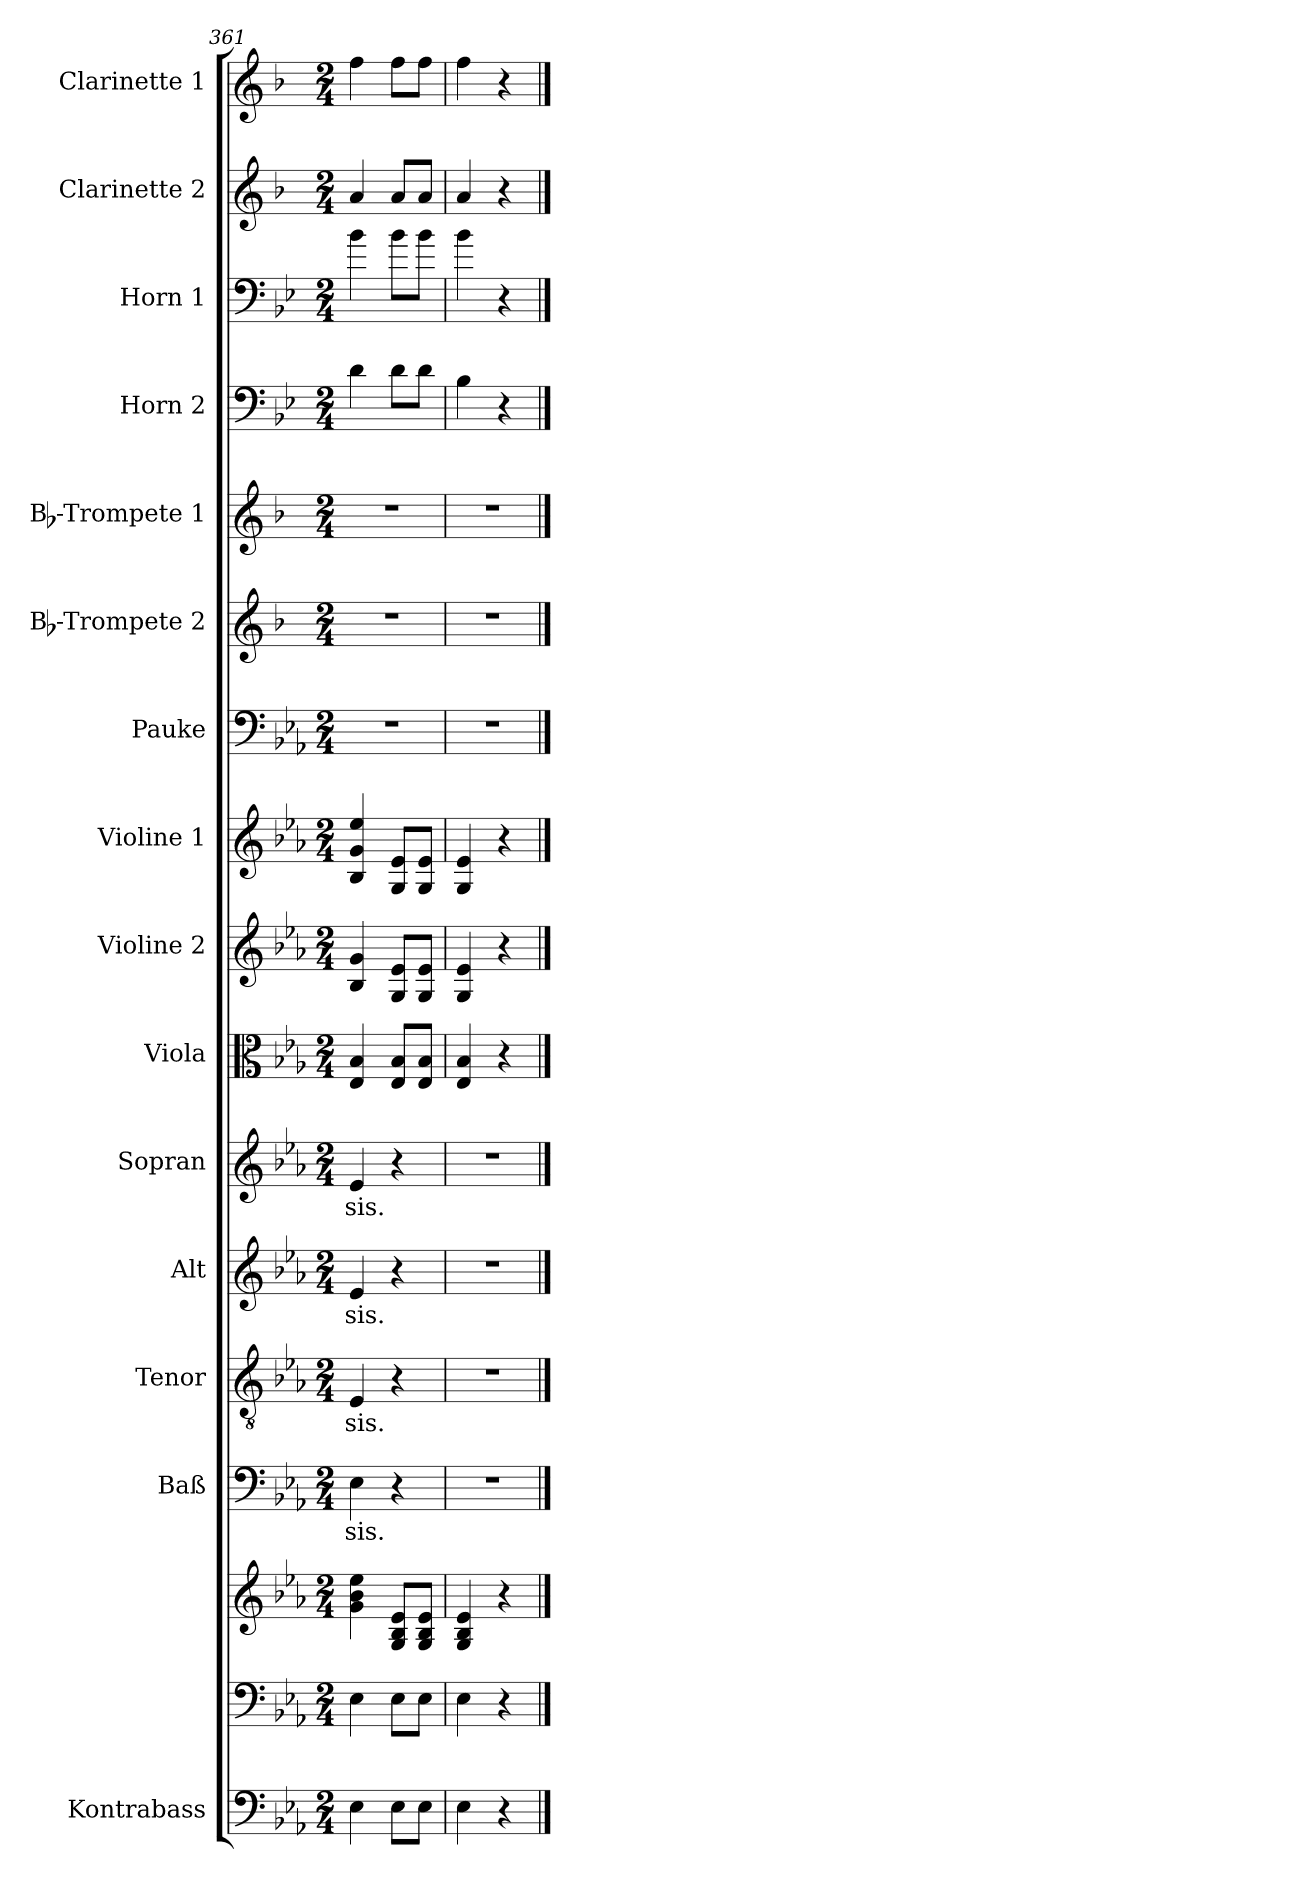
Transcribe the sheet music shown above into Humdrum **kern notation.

**kern	**kern	**kern	**kern	**text	**kern	**text	**kern	**text	**kern	**text	**kern	**kern	**kern	**kern	**kern	**kern	**kern	**kern	**kern	**kern
*part16	*part15	*part15	*part14	*part14	*part13	*part13	*part12	*part12	*part11	*part11	*part10	*part9	*part8	*part7	*part6	*part5	*part4	*part3	*part2	*part1
*staff17	*staff16	*staff15	*staff14	*staff14	*staff13	*staff13	*staff12	*staff12	*staff11	*staff11	*staff10	*staff9	*staff8	*staff7	*staff6	*staff5	*staff4	*staff3	*staff2	*staff1
*I"Kontrabass	*	*	*I"Baß	*	*I"Tenor	*	*I"Alt	*	*I"Sopran	*	*I"Viola	*I"Violine 2	*I"Violine 1	*I"Pauke	*I"Bb-Trompete 2	*I"Bb-Trompete 1	*I"Horn 2	*I"Horn 1	*I"Clarinette 2	*I"Clarinette 1
*I'Kb.	*	*	*I'Baß	*	*I'Ten	*	*I'Alt	*	*I'Sop	*	*I'Vla.	*I'Vln. 2	*I'Vln. 1	*I'Pk.	*I'Bb Trp. 2	*I'Bb Trp. 1	*I'Hrn. 2	*I'Hrn. 1	*I'Cl. 2	*I'Cl. 1
*clefF4	*clefF4	*clefG2	*clefF4	*	*clefGv2	*	*clefG2	*	*clefG2	*	*clefC3	*clefG2	*clefG2	*clefF4	*clefG2	*clefG2	*clefF4	*clefF4	*clefG2	*clefG2
*ITrd7c12	*	*	*	*	*	*	*	*	*	*	*	*	*	*	*ITrd1c2	*ITrd1c2	*ITrd4c7	*ITrd4c7	*ITrd1c2	*ITrd1c2
*k[b-e-a-]	*k[b-e-a-]	*k[b-e-a-]	*k[b-e-a-]	*	*k[b-e-a-]	*	*k[b-e-a-]	*	*k[b-e-a-]	*	*k[b-e-a-]	*k[b-e-a-]	*k[b-e-a-]	*k[b-e-a-]	*k[b-e-a-]	*k[b-e-a-]	*k[b-e-a-]	*k[b-e-a-]	*k[b-e-a-]	*k[b-e-a-]
*E-:	*E-:	*E-:	*E-:	*	*E-:	*	*E-:	*	*E-:	*	*E-:	*E-:	*E-:	*E-:	*E-:	*E-:	*E-:	*E-:	*E-:	*E-:
*M2/4	*M2/4	*M2/4	*M2/4	*	*M2/4	*	*M2/4	*	*M2/4	*	*M2/4	*M2/4	*M2/4	*M2/4	*M2/4	*M2/4	*M2/4	*M2/4	*M2/4	*M2/4
=361	=361	=361	=361	=361	=361	=361	=361	=361	=361	=361	=361	=361	=361	=361	=361	=361	=361	=361	=361	=361
!	!	!	!	!LO:LY:b	!	!LO:LY:b	!	!LO:LY:b	!	!LO:LY:b	!	!	!	!	!	!	!	!	!	!
4EE-\	4E-\	4g\ 4b-\ 4ee-\	4E-\	-sis.	4E-/	-sis.	4e-/	-sis.	4e-/	-sis.	4E-/ 4B-/	4B-/ 4g/	4B-/ 4g/ 4ee-/	2r	2r	2r	4G\	4e-\	4g/	4ee-\
8EE-\L	8E-\L	8G/ 8B-/ 8e-/L	4r	.	4r	.	4r	.	4r	.	8E-/ 8B-/L	8G/ 8e-/L	8G/ 8e-/L	.	.	.	8G\L	8e-\L	8g/L	8ee-\L
8EE-\J	8E-\J	8G/ 8B-/ 8e-/J	.	.	.	.	.	.	.	.	8E-/ 8B-/J	8G/ 8e-/J	8G/ 8e-/J	.	.	.	8G\J	8e-\J	8g/J	8ee-\J
=362	=362	=362	=362	=362	=362	=362	=362	=362	=362	=362	=362	=362	=362	=362	=362	=362	=362	=362	=362	=362
4EE-\	4E-\	4G/ 4B-/ 4e-/	2r	.	2r	.	2r	.	2r	.	4E-/ 4B-/	4G/ 4e-/	4G/ 4e-/	2r	2r	2r	4E-\	4e-\	4g/	4ee-\
4r	4r	4r	.	.	.	.	.	.	.	.	4r	4r	4r	.	.	.	4r	4r	4r	4r
==	==	==	==	==	==	==	==	==	==	==	==	==	==	==	==	==	==	==	==	==
*-	*-	*-	*-	*-	*-	*-	*-	*-	*-	*-	*-	*-	*-	*-	*-	*-	*-	*-	*-	*-
